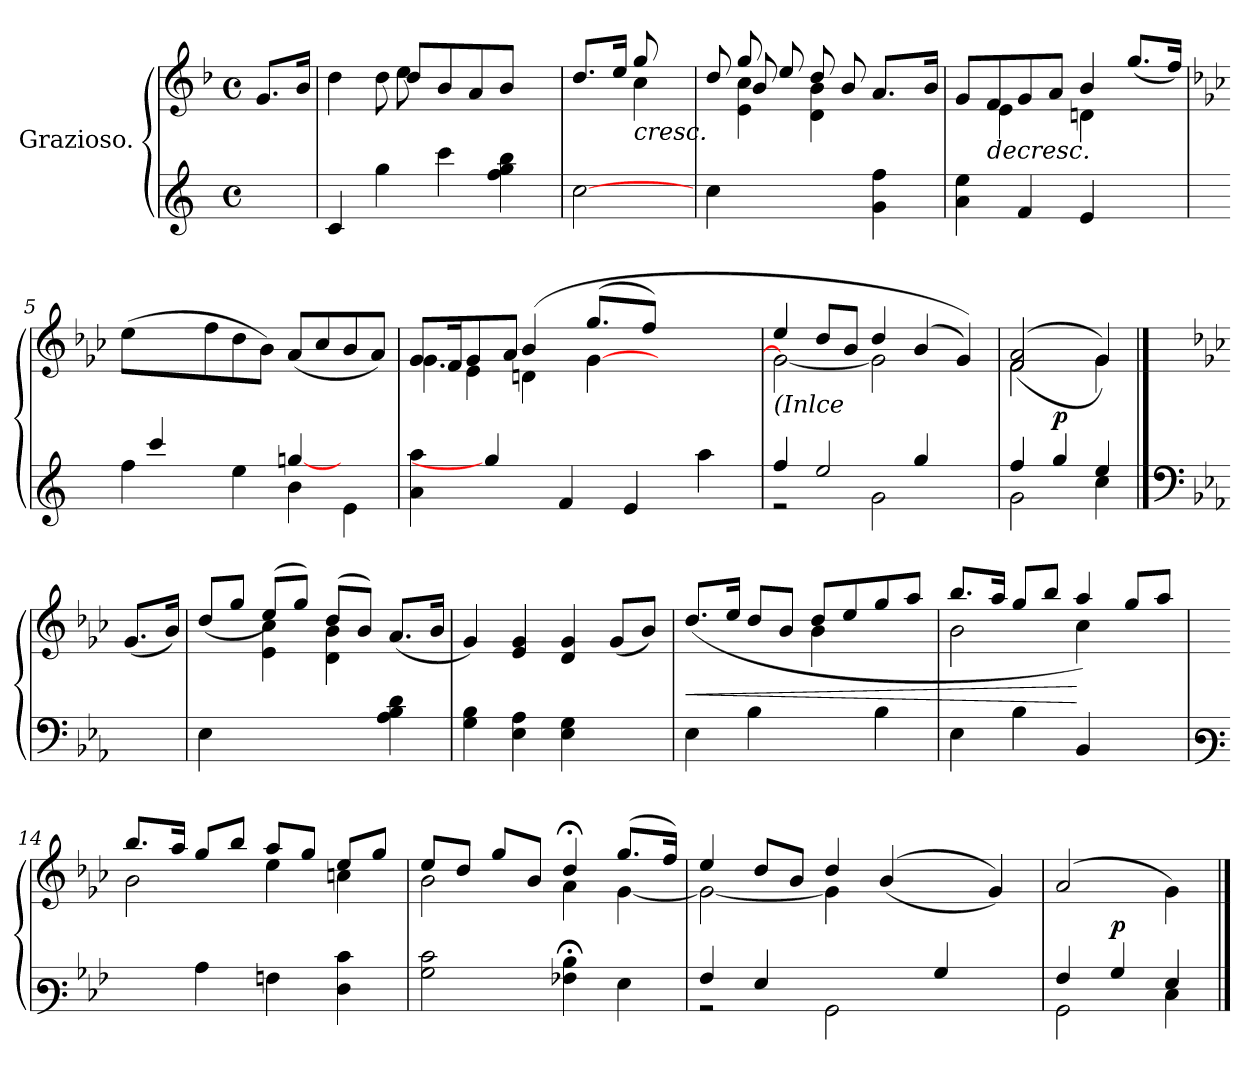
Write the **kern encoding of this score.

**kern	**kern	**dynam
*part1	*part1	*part1
*staff2	*staff1	*staff1/2
*I"Grazioso.	*	*
*	*clefG3	*
*	*k[b-]	*
*M4/4	*M4/4	*
*met(c)	*met(c)	*
=	=	=
4ryy	8.e/L	.
.	16g/Jk	.
=1	=1	=1
*	*^	*
4c/	4.ryy	4b-\	.
4gg\	.	8b-\K	.
.	8b-/L	8cc\k	.
4ccc\	8g/	8ryy	.
.	8f/	4.ryy	.
4ff\ 4gg\ 4bb\	8g/J	.	.
.	8ryy	.	.
=2	=2	=2	=2
[<2cc\	8.b-/L	4ryy	.
.	16cc/Jk	.	.
!	!	!	!LO:HP:b
.	8ee/K	4a\	<
.	8ryy	.	.
=3	=3	=3	=3
*	*	*^	*
4cc\	8ryy	8b-/K	8ryy	.
.	8ee/K	8g/k	4c\ 4a\	.
4.ryy	8cc/k	2ryy	.	.
.	8b-/K	.	4B-\ 4g\	.
.	8g/k	.	.	.
4g\ 4ff\	8.f/L	.	4ryy	.
.	.	8ryy	.	.
.	16g/Jk	.	.	.
*	*	*v	*v	*
=4	=4	=4	=4
4a\ 4ee\	8e/L	8ryy	.
!	!	!	!LO:HP:b
.	8d/	4c\	>
4f/	8e/	.	.
.	8f/J	8ryy	[
4e/	(4g/	4Bn\	.
4ryy	(>8.ee/L	4ryy	.
.	16dd/Jk)	.	.
*	*v	*v	*
!!LO:LB:g=z
=5	=5	=5
*	*k[b-e-a-]	*
*^	*	*
*	*^	*	*
8ryy	2.ryy	4ff\	(>8cc\L	.
4ccc/	.	.	4ryy	.
.	.	4ryy	.	.
2..ryy	.	.	8dd\	.
.	.	4ee\	8b-\	.
.	.	.	8g\J)	.
.	[4ggn/	4b\	(<8f/L	.
.	.	.	8a-/	.
.	4ryy	4e\	8g/	.
.	.	.	8f/J)	.
*v	*v	*v	*	*
=6	=6	=6
*	*^	*
*	*	*^	*
*	*	*	*^	*
4a\ 4aa\	4.ryy	(<8e-/L	4.e-\	8.ryy	.
.	.	16d/k	.	.	.
.	.	8e-/	.	4c\	.
4gg/]	.	.	.	.	.
.	.	8f/J	.	.	.
.	(4g/	.	4Bn\	.	.
.	.	4ryy	.	4ryy	.
4f/	.	.	.	.	.
.	(>8.ee-/L	.	[<4e-\	.	.
.	.	16ryy	.	16ryy	.
4e/	.	2ryy	.	2ryy	.
.	8dd/J)	.	.	.	.
.	.	.	4ryy	.	.
.	4ryy	.	.	.	.
4aa\	.	.	.	.	.
.	.	.	16ryy	.	.
.	16ryy	.	16ryy	.	.
*	*	*	*v	*v	*
=7	=7	=7	=7	=7
*^	*	*	*	*
!	!	!LO:TX:b:i:t=(Inlce	!	!	!
*	*	*	*v	*v	*
4ff/	2r	4cc/	2e-\_<	.
2ee/	.	8b-/L	.	.
.	.	8g/J	.	.
.	2g\	4b-/	2e-\]	.
4gg/	.	(>4g/	.	.
4ryy	4ryy	4e-/))	4ryy	.
=8	=8	=8	=8	=8
4ff/	2g\	(<(>2d/ 2f/	2d\	.
!	!	!	!	!LO:DY:a=2
4gg/	.	.	.	p
4ee/	4cc\	4e-/))	4e-\	.
*v	*v	*	*	*
*	*v	*v	*
!!LO:LB:g=z
==9	==9	==9
*clefF4	*	*
*k[b-e-a-]	*k[b-e-a-]	*
4ryy	(<8.e-/L	.
.	16g/Jk)	.
=10	=10	=10
*	*^	*
4E-\	(>8b-/L	4ryy	.
.	8ee-/J	.	.
2ryy	(>8cc/L)	4c\ 4a-\	.
.	8ee-/J)	.	.
.	(>8b-/L	4B-\ 4g\	.
.	8g/J)	.	.
4A-\ 4B-\ 4d\	(<8.f/L	4ryy	.
.	16g/Jk	.	.
*	*v	*v	*
=11	=11	=11
4G\ 4B-\	4e-/)	.
4E-\ 4A-\	4c/ 4e-/	.
4E-\ 4G\	4B-/ 4e-/	.
4ryy	(<8e-/L	.
.	8g/J)	.
=12	=12	=12
!	!	!LO:HP:b
*	*^	*
4E-\	(>8.b-/L	2ryy	<
.	16cc/Jk	.	.
4B-\	8b-/L	.	.
.	8g/J	.	.
4ryy	8b-/L	4g\	.
.	8cc/	.	.
4B-\	8ee-/	4ryy	.
.	8ff/J	.	.
=13	=13	=13	=13
4E-\	8.gg/L	2g\	.
.	16ff/Jk	.	.
4B-\	8ee-/L	.	.
.	8gg/J	.	.
4BB-/	4ff/)	4a-\	[
4ryy	8ee-/L	4ryy	.
.	8ff/J	.	.
*	*v	*v	*
.	.	]
!!LO:LB:g=z
=14	=14	=14
*clefF3	*	*
*	*^	*
4ryy	8.gg/L	2g\	.
.	16ff/Jk	.	.
4c\	8ee-/L	.	.
.	8gg/J	.	.
4An\	8ff/L	4cc\	.
.	8ee-/J	.	.
4F\ 4e-\	8cc/L	4an\	.
.	8ee-/J	.	.
=15	=15	=15	=15
2B-\ 2e-\	8cc/L	2g\	.
.	8b-/J	.	.
.	8ee-/L	.	.
.	8g/J	.	.
4A-X\;< 4d\;<	4b-;</	4f\	.
4G\	(>8.ee-/L	[<4e-\	.
.	16dd/Jk)	.	.
=16	=16	=16	=16
*^	*	*	*
4A-/	2rBB	4cc/	2e-\_<	.
4G/	.	8b-/L	.	.
.	.	8g/J	.	.
4ryy	2BB-\	4b-/	4e-\]	.
2.ryy	.	(>(>4g/	2.ryy	.
.	4B-/	4ryy	.	.
.	4ryy	4e-/))	.	.
*	*	*v	*v	*
=17	=17	=17	=17
4A-/	2BB-\	(<2f/	.
!	!	!	!LO:DY:a=2
4B-/	.	.	p
4G/	4E-\	4e-\)	.
*v	*v	*	*
==	==	==
*-	*-	*-
